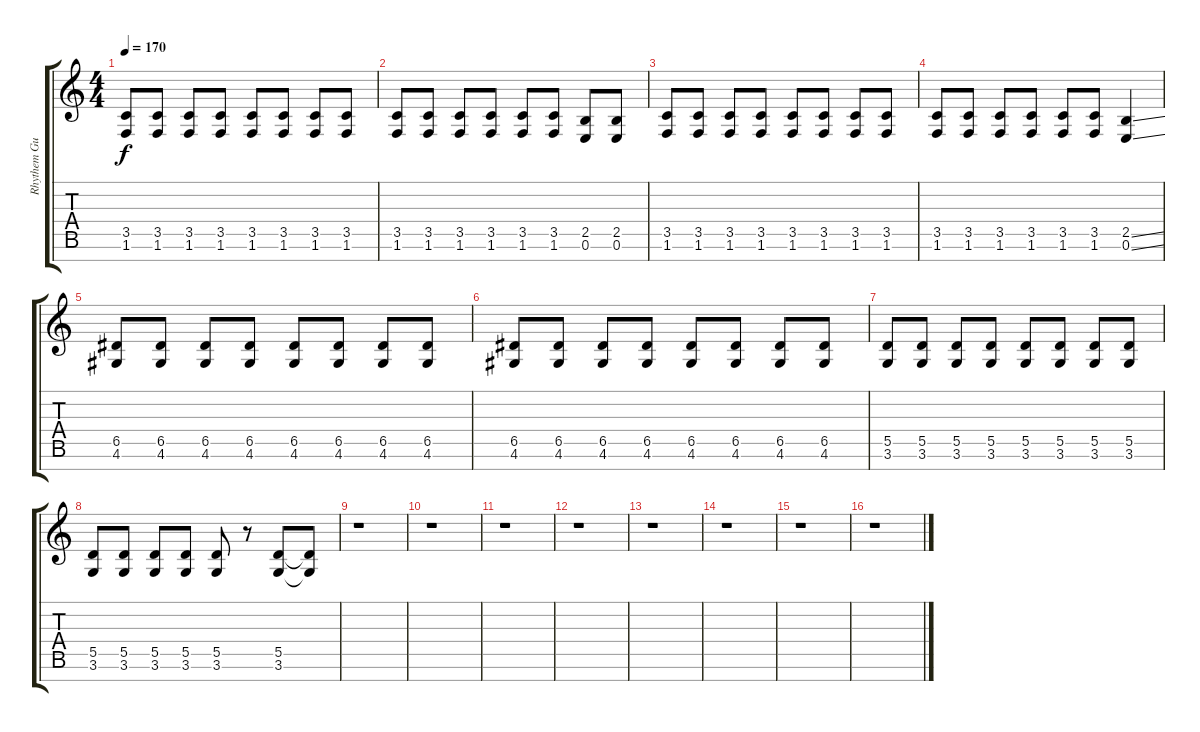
\track ("Rhythem Guit. 2" "Rhythem Gu") {instrument distortionguitar}
\staff {score tabs}
\tuning (E4 B3 G3 D3 A2 E2 B1) {hide}
\ts (4 4)
\tempo 170
\clef g2
\ks c
(3.5 1.6).8{dy f} (3.5 1.6).8 (3.5 1.6).8 (3.5 1.6).8 (3.5 1.6).8 (3.5 1.6).8 (3.5 1.6).8 (3.5 1.6).8 |
(3.5 1.6).8 (3.5 1.6).8 (3.5 1.6).8 (3.5 1.6).8 (3.5 1.6).8 (3.5 1.6).8 (2.5 0.6).8 (2.5 0.6).8 |
(3.5 1.6).8 (3.5 1.6).8 (3.5 1.6).8 (3.5 1.6).8 (3.5 1.6).8 (3.5 1.6).8 (3.5 1.6).8 (3.5 1.6).8 |
(3.5 1.6).8 (3.5 1.6).8 (3.5 1.6).8 (3.5 1.6).8 (3.5 1.6).8 (3.5 1.6).8 (2.5{ss} 0.6{ss}).4 |
(6.5 4.6).8 (6.5 4.6).8 (6.5 4.6).8 (6.5 4.6).8 (6.5 4.6).8 (6.5 4.6).8 (6.5 4.6).8 (6.5 4.6).8 |
(6.5 4.6).8 (6.5 4.6).8 (6.5 4.6).8 (6.5 4.6).8 (6.5 4.6).8 (6.5 4.6).8 (6.5 4.6).8 (6.5 4.6).8 |
(5.5 3.6).8 (5.5 3.6).8 (5.5 3.6).8 (5.5 3.6).8 (5.5 3.6).8 (5.5 3.6).8 (5.5 3.6).8 (5.5 3.6).8 |
(5.5 3.6).8 (5.5 3.6).8 (5.5 3.6).8 (5.5 3.6).8 (5.5 3.6).8 r.8 (5.5 3.6).8 (5.5{t} 3.6{t}).8 |
r.1 |
r.1 |
r.1 |
r.1 |
r.1 |
r.1 |
r.1 |
r.1
